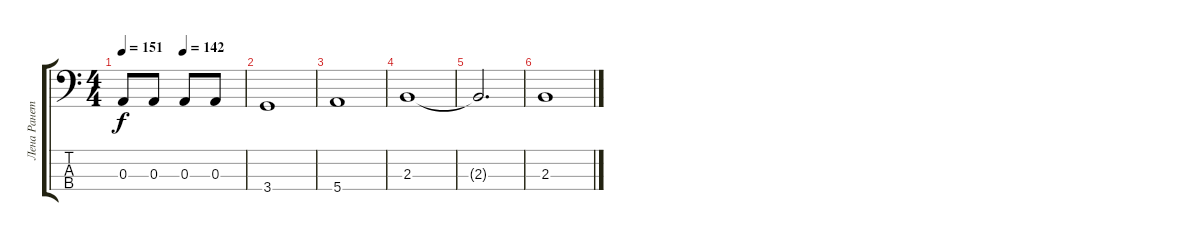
\track ("Лена Ранетка" "Лена Ранет") {instrument electricbassfinger}
\staff {score tabs}
\tuning (G2 D2 A1 E1) {hide}
\ts (4 4)
\tempo 151
\tempo (142 0.5)
\clef f4
\ks c
0.3.8{dy f} 0.3.8 0.3.8 0.3.8 |
3.4.1 |
5.4.1 |
2.3.1 |
2.3{t}.2{d} |
2.3.1
